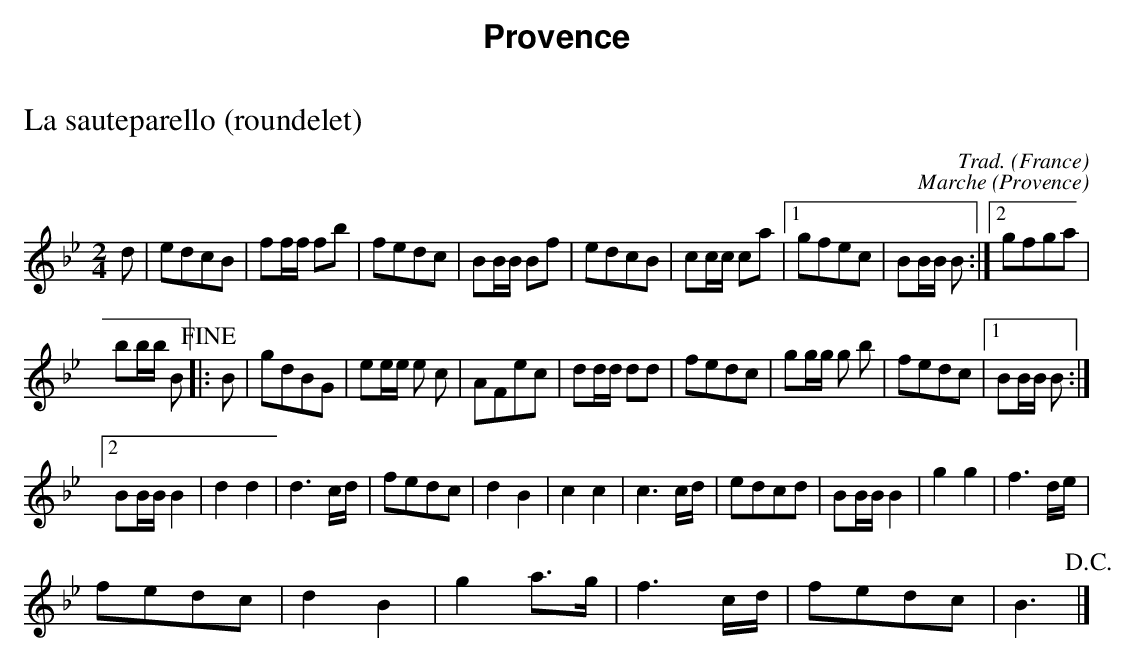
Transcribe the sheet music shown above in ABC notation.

X:1
T:La sauteparello (roundelet)
O:France
C:Trad.
M:2/4
L:1/8
K:Bb
V:Galoubet
d | edcB | ff/f/ fb | fedc | BB/B/ Bf | edcB | cc/c/ ca |1 gfec | BB/B/ B :|2 gfga |
bb/b/ B !fine! |: B | gdBG | ee/e/ e c | AFec | dd/d/ dd | fedc | gg/g/ g b | fedc |1 BB/B/ B :|2
BB/B/ B2 | d2d2 | d3c/d/ | fedc | d2B2 | c2c2 | c3c/d/ | edcd | BB/B/ B2 | g2g2 | f3d/e/ |
fedc | d2B2 | g2a>g | f3c/d/ | fedc | B3 !D.C.! |]
